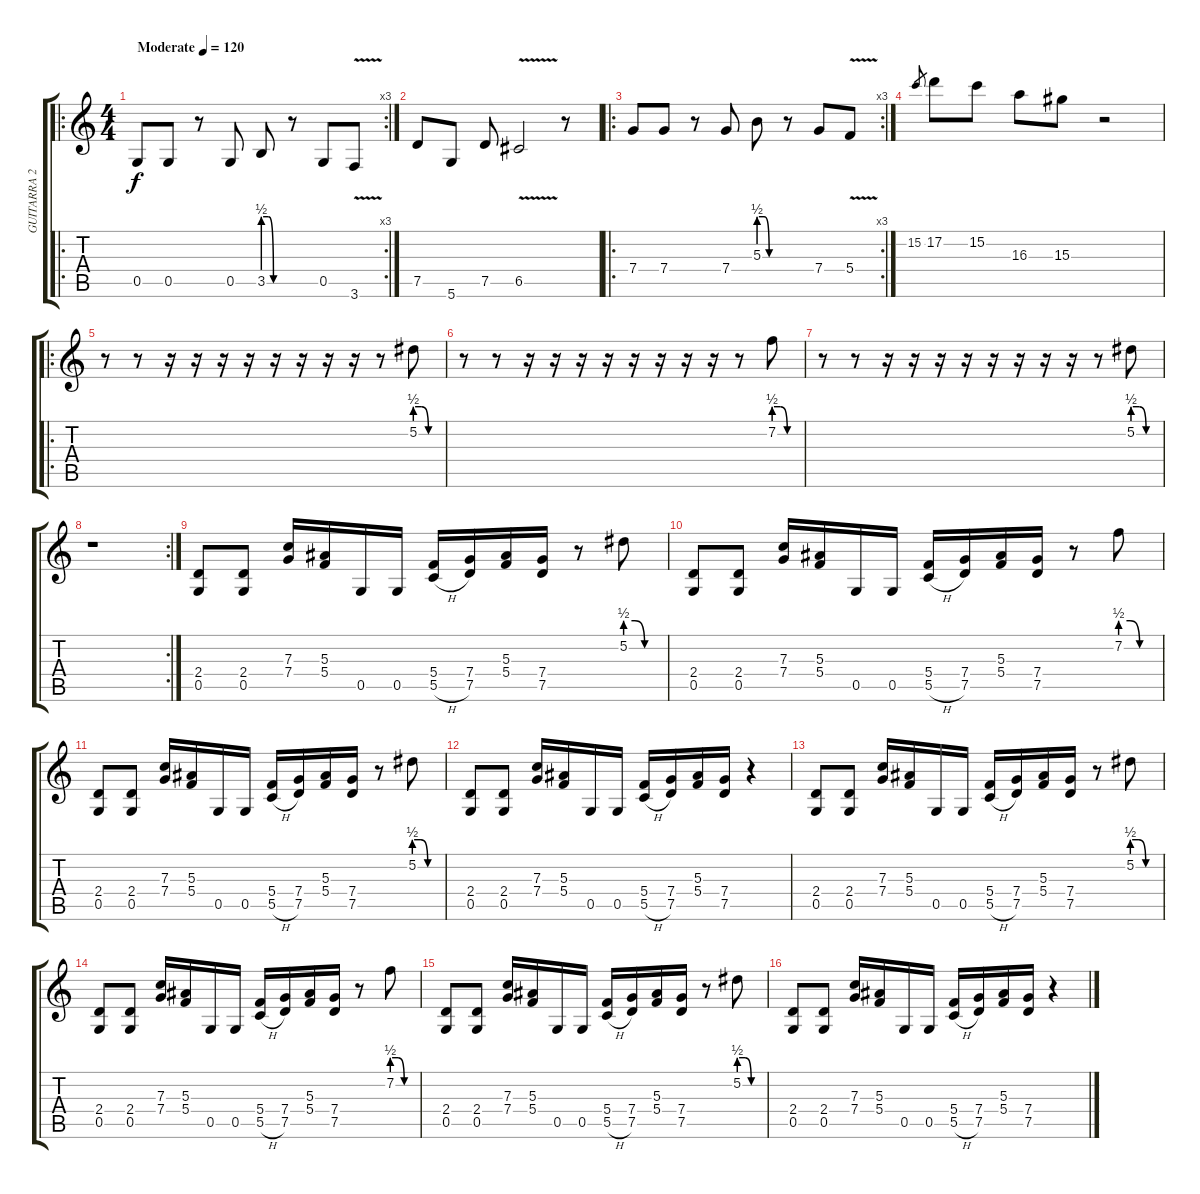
\track ("GUITARRA 2" "GUITARRA 2") {instrument distortionguitar}
\staff {score tabs}
\tuning (D4 A3 F3 C3 G2 D2) {hide}
\ro
\rc 3
\ts (4 4)
\tempo (120 "Moderate")
\clef g2
\ks c
0.5.8{dy f instrument distortionguitar} 0.5.8 r.8 0.5.8 3.5{be (custom 0 2 15 2 30 0 60 0)}.8 r.8 0.5.8 3.6{v}.8 |
7.5.8 5.6.8 7.5.8 6.5{v}.2 r.8 |
\ro
\rc 3
7.4.8 7.4.8 r.8 7.4.8 5.3{be (custom 0 2 15 2 30 0 60 0)}.8 r.8 7.4.8 5.4{v}.8 |
15.2.8{gr} 17.2.8 15.2.8 16.3.8 15.3.8 r.2 |
\ro
r.8 r.8 r.16 r.16 r.16 r.16 r.16 r.16 r.16 r.16 r.8 5.2{be (custom 0 2 15 2 30 0 60 0)}.8 |
r.8 r.8 r.16 r.16 r.16 r.16 r.16 r.16 r.16 r.16 r.8 7.2{be (custom 0 2 15 2 30 0 60 0)}.8 |
r.8 r.8 r.16 r.16 r.16 r.16 r.16 r.16 r.16 r.16 r.8 5.2{be (custom 0 2 15 2 30 0 60 0)}.8 |
\rc 2
r.1 |
(2.4 0.5).8 (2.4 0.5).8 (7.3 7.4).16 (5.3 5.4).16 0.5.16 0.5.16 (5.4 5.5{h}).16 (7.4 7.5).16 (5.3 5.4).16 (7.4 7.5).16 r.8 5.2{be (custom 0 2 15 2 30 0 60 0)}.8 |
(2.4 0.5).8 (2.4 0.5).8 (7.3 7.4).16 (5.3 5.4).16 0.5.16 0.5.16 (5.4 5.5{h}).16 (7.4 7.5).16 (5.3 5.4).16 (7.4 7.5).16 r.8 7.2{be (custom 0 2 15 2 30 0 60 0)}.8 |
(2.4 0.5).8 (2.4 0.5).8 (7.3 7.4).16 (5.3 5.4).16 0.5.16 0.5.16 (5.4 5.5{h}).16 (7.4 7.5).16 (5.3 5.4).16 (7.4 7.5).16 r.8 5.2{be (custom 0 2 15 2 30 0 60 0)}.8 |
(2.4 0.5).8 (2.4 0.5).8 (7.3 7.4).16 (5.3 5.4).16 0.5.16 0.5.16 (5.4 5.5{h}).16 (7.4 7.5).16 (5.3 5.4).16 (7.4 7.5).16 r.4 |
(2.4 0.5).8 (2.4 0.5).8 (7.3 7.4).16 (5.3 5.4).16 0.5.16 0.5.16 (5.4 5.5{h}).16 (7.4 7.5).16 (5.3 5.4).16 (7.4 7.5).16 r.8 5.2{be (custom 0 2 15 2 30 0 60 0)}.8 |
(2.4 0.5).8 (2.4 0.5).8 (7.3 7.4).16 (5.3 5.4).16 0.5.16 0.5.16 (5.4 5.5{h}).16 (7.4 7.5).16 (5.3 5.4).16 (7.4 7.5).16 r.8 7.2{be (custom 0 2 15 2 30 0 60 0)}.8 |
(2.4 0.5).8 (2.4 0.5).8 (7.3 7.4).16 (5.3 5.4).16 0.5.16 0.5.16 (5.4 5.5{h}).16 (7.4 7.5).16 (5.3 5.4).16 (7.4 7.5).16 r.8 5.2{be (custom 0 2 15 2 30 0 60 0)}.8 |
(2.4 0.5).8 (2.4 0.5).8 (7.3 7.4).16 (5.3 5.4).16 0.5.16 0.5.16 (5.4 5.5{h}).16 (7.4 7.5).16 (5.3 5.4).16 (7.4 7.5).16 r.4
